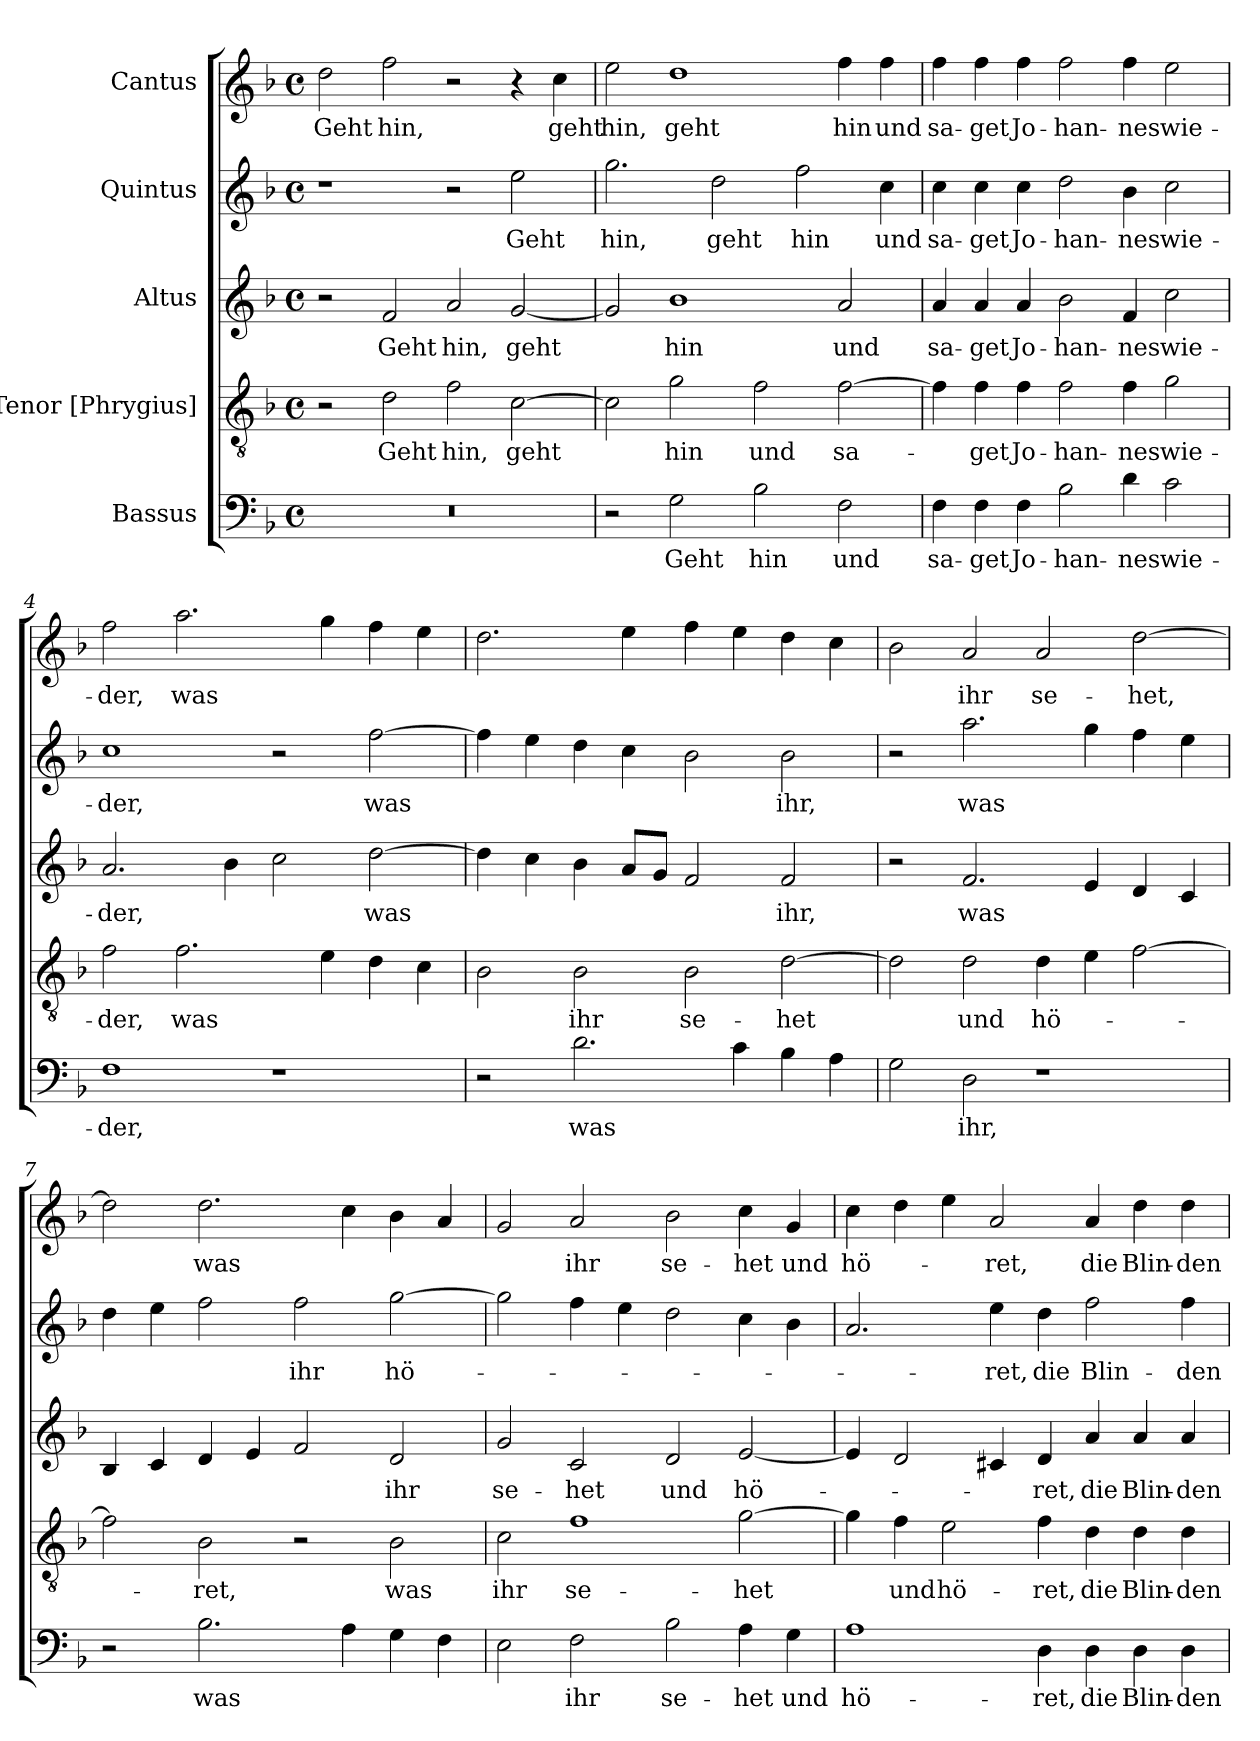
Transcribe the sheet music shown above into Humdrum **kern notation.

**kern	**text	**kern	**text	**kern	**text	**kern	**text	**kern	**text
*part5	*part5	*part4	*part4	*part3	*part3	*part2	*part2	*part1	*part1
*staff5	*staff5	*staff4	*staff4	*staff3	*staff3	*staff2	*staff2	*staff1	*staff1
*I"Bassus	*	*I"Tenor [Phrygius]	*	*I"Altus	*	*I"Quintus	*	*I"Cantus	*
*clefF4	*	*clefGv2	*	*clefG2	*	*clefG2	*	*clefG2	*
*k[b-]	*	*k[b-]	*	*k[b-]	*	*k[b-]	*	*k[b-]	*
*M4/2	*	*M4/2	*	*M4/2	*	*M4/2	*	*M4/2	*
*met(c)	*	*met(c)	*	*met(c)	*	*met(c)	*	*met(c)	*
=1	=1	=1	=1	=1	=1	=1	=1	=1	=1
!	!	!	!	!	!	!	!	!	!LO:LY:b
0r	.	2r	.	2r	.	1r	.	2dd\	Geht
!	!	!	!LO:LY:b	!	!LO:LY:b	!	!	!	!LO:LY:b
.	.	2d\	Geht	2f/	Geht	.	.	2ff\	hin,
!	!	!	!LO:LY:b	!	!LO:LY:b	!	!	!	!
.	.	2f\	hin,	2a/	hin,	2r	.	2r	.
!	!	!	!LO:LY:b	!	!LO:LY:b	!	!LO:LY:b	!	!
.	.	[2c\	geht	[2g/	geht	2ee\	Geht	4r	.
!	!	!	!	!	!	!	!	!	!LO:LY:b
.	.	.	.	.	.	.	.	4cc\	geht
=2	=2	=2	=2	=2	=2	=2	=2	=2	=2
!	!	!	!	!	!	!	!LO:LY:b	!	!LO:LY:b
2r	.	2c\]	.	2g/]	.	2.gg\	hin,	2ee\	hin,
!	!LO:LY:b	!	!LO:LY:b	!	!LO:LY:b	!	!	!	!LO:LY:b
2G\	Geht	2g\	hin	1b-	hin	.	.	1dd	geht
!	!	!	!	!	!	!	!LO:LY:b	!	!
.	.	.	.	.	.	2dd\	geht	.	.
!	!LO:LY:b	!	!LO:LY:b	!	!	!	!	!	!
2B-\	hin	2f\	und	.	.	.	.	.	.
!	!	!	!	!	!	!	!LO:LY:b	!	!
.	.	.	.	.	.	2ff\	hin	.	.
!	!LO:LY:b	!	!LO:LY:b	!	!LO:LY:b	!	!	!	!LO:LY:b
2F\	und	[2f\	sa-	2a/	und	.	.	4ff\	hin
!	!	!	!	!	!	!	!LO:LY:b	!	!LO:LY:b
.	.	.	.	.	.	4cc\	und	4ff\	und
=3	=3	=3	=3	=3	=3	=3	=3	=3	=3
!	!LO:LY:b	!	!	!	!LO:LY:b	!	!LO:LY:b	!	!LO:LY:b
4F\	sa-	4f\]	.	4a/	sa-	4cc\	sa-	4ff\	sa-
!	!LO:LY:b	!	!LO:LY:b	!	!LO:LY:b	!	!LO:LY:b	!	!LO:LY:b
4F\	-get	4f\	-get	4a/	-get	4cc\	-get	4ff\	-get
!	!LO:LY:b	!	!LO:LY:b	!	!LO:LY:b	!	!LO:LY:b	!	!LO:LY:b
4F\	Jo-	4f\	Jo-	4a/	Jo-	4cc\	Jo-	4ff\	Jo-
!	!LO:LY:b	!	!LO:LY:b	!	!LO:LY:b	!	!LO:LY:b	!	!LO:LY:b
2B-\	-han-	2f\	-han-	2b-\	-han-	2dd\	-han-	2ff\	-han-
!	!LO:LY:b	!	!LO:LY:b	!	!LO:LY:b	!	!LO:LY:b	!	!LO:LY:b
4d\	-nes	4f\	-nes	4f/	-nes	4b-\	-nes	4ff\	-nes
!	!LO:LY:b	!	!LO:LY:b	!	!LO:LY:b	!	!LO:LY:b	!	!LO:LY:b
2c\	wie-	2g\	wie-	2cc\	wie-	2cc\	wie-	2ee\	wie-
!!LO:LB:g=z
=4	=4	=4	=4	=4	=4	=4	=4	=4	=4
!	!LO:LY:b	!	!LO:LY:b	!	!LO:LY:b	!	!LO:LY:b	!	!LO:LY:b
1F	-der,	2f\	-der,	2.a/	-der,	1cc	-der,	2ff\	-der,
!	!	!	!LO:LY:b	!	!	!	!	!	!LO:LY:b
.	.	2.f\	was	.	.	.	.	2.aa\	was
.	.	.	.	4b-\	.	.	.	.	.
1r	.	.	.	2cc\	.	2r	.	.	.
.	.	4e\	.	.	.	.	.	4gg\	.
!	!	!	!	!	!LO:LY:b	!	!LO:LY:b	!	!
.	.	4d\	.	[2dd\	was	[2ff\	was	4ff\	.
.	.	4c\	.	.	.	.	.	4ee\	.
=5	=5	=5	=5	=5	=5	=5	=5	=5	=5
2r	.	2B-\	.	4dd\]	.	4ff\]	.	2.dd\	.
.	.	.	.	4cc\	.	4ee\	.	.	.
!	!LO:LY:b	!	!LO:LY:b	!	!	!	!	!	!
2.d\	was	2B-\	ihr	4b-\	.	4dd\	.	.	.
.	.	.	.	8a/L	.	4cc\	.	4ee\	.
.	.	.	.	8g/J	.	.	.	.	.
!	!	!	!LO:LY:b	!	!	!	!	!	!
.	.	2B-\	se-	2f/	.	2b-\	.	4ff\	.
4c\	.	.	.	.	.	.	.	4ee\	.
!	!	!	!LO:LY:b	!	!LO:LY:b	!	!LO:LY:b	!	!
4B-\	.	[2d\	-het	2f/	ihr,	2b-\	ihr,	4dd\	.
4A\	.	.	.	.	.	.	.	4cc\	.
=6	=6	=6	=6	=6	=6	=6	=6	=6	=6
2G\	.	2d\]	.	2r	.	2r	.	2b-\	.
!	!LO:LY:b	!	!LO:LY:b	!	!LO:LY:b	!	!LO:LY:b	!	!LO:LY:b
2D\	ihr,	2d\	und	2.f/	was	2.aa\	was	2a/	ihr
!	!	!	!LO:LY:b	!	!	!	!	!	!LO:LY:b
1r	.	4d\	hö-	.	.	.	.	2a/	se-
.	.	4e\	.	4e/	.	4gg\	.	.	.
!	!	!	!	!	!	!	!	!	!LO:LY:b
.	.	[2f\	.	4d/	.	4ff\	.	[2dd\	-het,
.	.	.	.	4c/	.	4ee\	.	.	.
=7	=7	=7	=7	=7	=7	=7	=7	=7	=7
2r	.	2f\]	.	4B-/	.	4dd\	.	2dd\]	.
.	.	.	.	4c/	.	4ee\	.	.	.
!	!LO:LY:b	!	!LO:LY:b	!	!	!	!	!	!LO:LY:b
2.B-\	was	2B-\	-ret,	4d/	.	2ff\	.	2.dd\	was
.	.	.	.	4e/	.	.	.	.	.
!	!	!	!	!	!	!	!LO:LY:b	!	!
.	.	2r	.	2f/	.	2ff\	ihr	.	.
4A\	.	.	.	.	.	.	.	4cc\	.
!	!	!	!LO:LY:b	!	!LO:LY:b	!	!LO:LY:b	!	!
4G\	.	2B-\	was	2d/	ihr	[2gg\	hö-	4b-\	.
4F\	.	.	.	.	.	.	.	4a/	.
!!LO:PB:g=z
=8	=8	=8	=8	=8	=8	=8	=8	=8	=8
!	!	!	!LO:LY:b	!	!LO:LY:b	!	!	!	!
2E\	.	2c\	ihr	2g/	se-	2gg\]	.	2g/	.
!	!LO:LY:b	!	!LO:LY:b	!	!LO:LY:b	!	!	!	!LO:LY:b
2F\	ihr	1f	se-	2c/	-het	4ff\	.	2a/	ihr
.	.	.	.	.	.	4ee\	.	.	.
!	!LO:LY:b	!	!	!	!LO:LY:b	!	!	!	!LO:LY:b
2B-\	se-	.	.	2d/	und	2dd\	.	2b-\	se-
!	!LO:LY:b	!	!LO:LY:b	!	!LO:LY:b	!	!	!	!LO:LY:b
4A\	-het	[2g\	-het	[2e/	hö-	4cc\	.	4cc\	-het
!	!LO:LY:b	!	!	!	!	!	!	!	!LO:LY:b
4G\	und	.	.	.	.	4b-\	.	4g/	und
=9	=9	=9	=9	=9	=9	=9	=9	=9	=9
!	!LO:LY:b	!	!	!	!	!	!	!	!LO:LY:b
1A	hö-	4g\]	.	4e/]	.	2.a/	.	4cc\	hö-
!	!	!	!LO:LY:b	!	!	!	!	!	!
.	.	4f\	und	2d/	.	.	.	4dd\	.
!	!	!	!LO:LY:b	!	!	!	!	!	!
.	.	2e\	hö-	.	.	.	.	4ee\	.
!	!	!	!	!	!	!	!LO:LY:b	!	!LO:LY:b
.	.	.	.	4c#X/	.	4ee\	-ret,	2a/	-ret,
!	!LO:LY:b	!	!LO:LY:b	!	!LO:LY:b	!	!LO:LY:b	!	!
4D\	-ret,	4f\	-ret,	4d/	-ret,	4dd\	die	.	.
!	!LO:LY:b	!	!LO:LY:b	!	!LO:LY:b	!	!LO:LY:b	!	!LO:LY:b
4D\	die	4d\	die	4a/	die	2ff\	Blin-	4a/	die
!	!LO:LY:b	!	!LO:LY:b	!	!LO:LY:b	!	!	!	!LO:LY:b
4D\	Blin-	4d\	Blin-	4a/	Blin-	.	.	4dd\	Blin-
!	!LO:LY:b	!	!LO:LY:b	!	!LO:LY:b	!	!LO:LY:b	!	!LO:LY:b
4D\	-den	4d\	-den	4a/	-den	4ff\	-den	4dd\	-den
=	=	=	=	=	=	=	=	=	=
*-	*-	*-	*-	*-	*-	*-	*-	*-	*-
